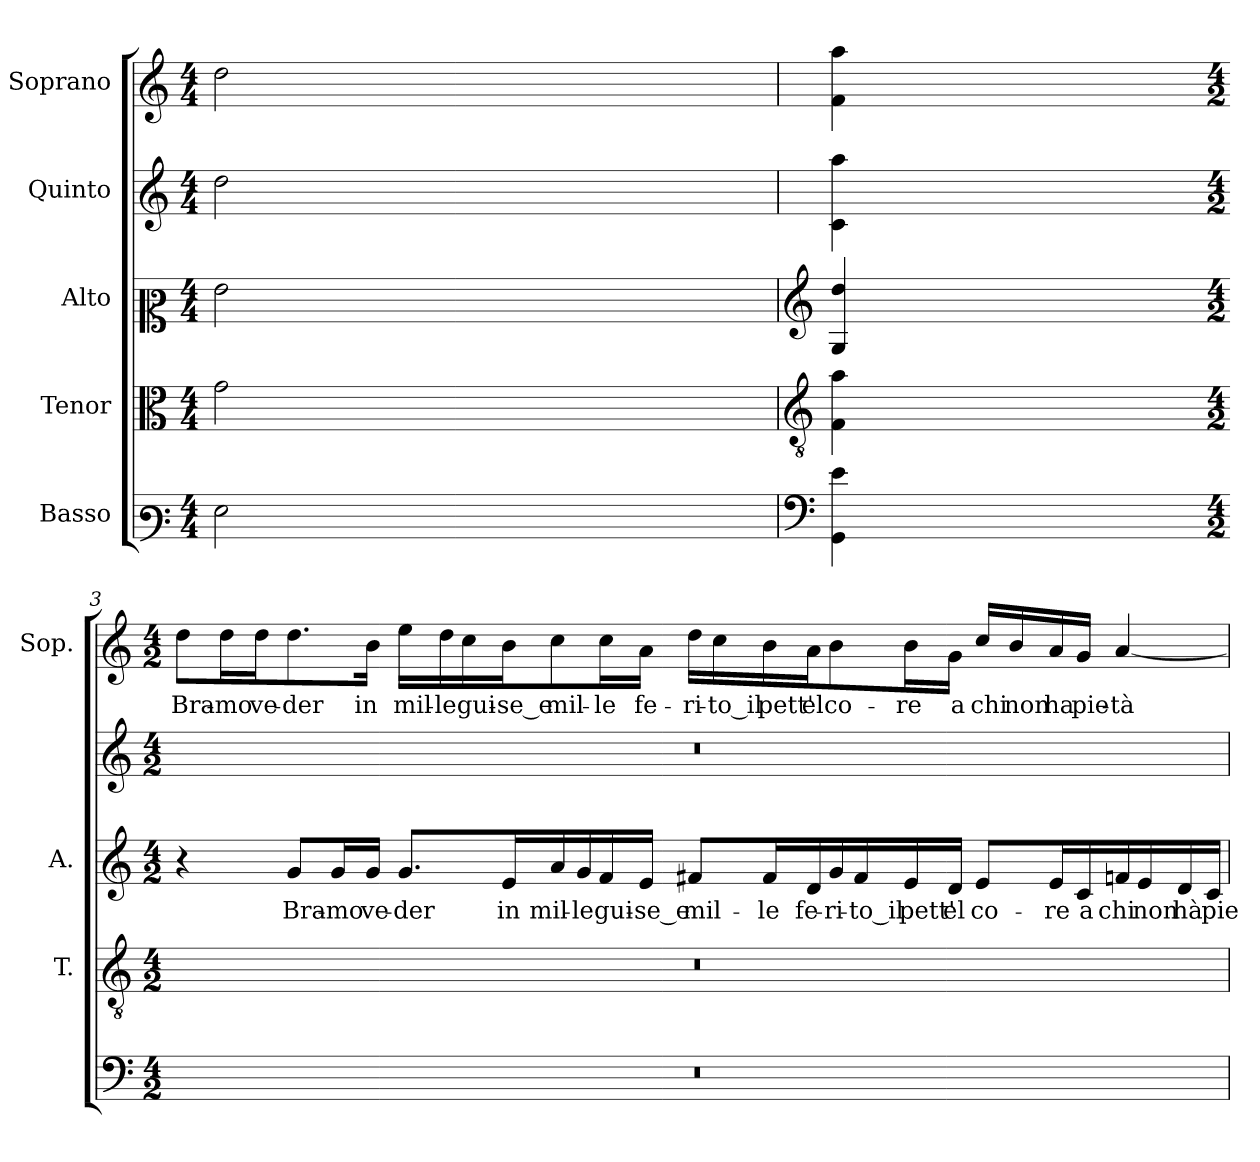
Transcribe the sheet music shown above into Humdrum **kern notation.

**kern	**kern	**kern	**text	**kern	**kern	**text
*part5	*part4	*part3	*part3	*part2	*part1	*part1
*staff5	*staff4	*staff3	*staff3	*staff2	*staff1	*staff1
*I"Basso	*I"Tenor	*I"Alto	*	*I"Quinto	*I"Soprano	*
*	*I'T.	*I'A.	*	*	*I'Sop.	*
!!LO:PB:g=z
*clefF3	*clefC3	*clefC2	*	*clefG2	*clefG2	*
*	*ITrd7c12	*	*	*	*	*
*k[]	*k[]	*k[]	*	*k[]	*k[]	*
*C:	*C:	*C:	*	*C:	*C:	*
*M4/4	*M4/4	*M4/4	*	*M4/4	*M4/4	*
=1	=1	=1	=1	=1	=1	=1
!LO:N:head=open	!LO:N:head=open	!LO:N:head=open	!	!LO:N:head=open	!LO:N:head=open	!
2Gi\	2Gi\	2gi\	.	2ddi\	2ddi\	.
=2	=2	=2	=2	=2	=2	=2
*clefF4	*clefGv2	*clefG2	*	*	*	*
4GGi\ 4ei	4FFi\ 4Ai	4Gi/ 4ddi	.	4ci\ 4aai	4fi\ 4aai	.
=3-	=3-	=3-	=3-	=3-	=3-	=3-
*M4/2	*M4/2	*M4/2	*	*M4/2	*M4/2	*
!LO:N:vis=1	!LO:N:vis=1	!	!	!LO:N:vis=1	!	!
!	!	!	!	!	!	!LO:LY:b:color=#000000
0r	0r	4r	.	0r	8ddi\L	Bra-
!	!	!	!	!	!	!LO:LY:b:color=#000000
.	.	.	.	.	16ddi\L	-mo
!	!	!	!	!	!	!LO:LY:b:color=#000000
.	.	.	.	.	16ddi\J	ve-
!	!	!	!LO:LY:b:color=#000000	!	!	!
!	!	!	!	!	!	!LO:LY:b:color=#000000
.	.	8gi/L	Bra-	.	8.ddi\	-der
!	!	!	!LO:LY:b:color=#000000	!	!	!
.	.	16gi/L	-mo	.	.	.
!	!	!	!LO:LY:b:color=#000000	!	!	!
!	!	!	!	!	!	!LO:LY:b:color=#000000
.	.	16gi/JJ	ve-	.	16bi\Jk	in
!	!	!	!LO:LY:b:color=#000000	!	!	!
!	!	!	!	!	!	!LO:LY:b:color=#000000
.	.	8.gi/L	-der	.	16eei\LL	mil-
!	!	!	!	!	!	!LO:LY:b:color=#000000
.	.	.	.	.	16ddi\	-le
!	!	!	!	!	!	!LO:LY:b:color=#000000
.	.	.	.	.	16cci\	gui-
!	!	!	!LO:LY:b:color=#000000	!	!	!
!	!	!	!	!	!	!LO:LY:b:color=#000000
.	.	16ei/L	in	.	16bi\J	-se_e
!	!	!	!LO:LY:b:color=#000000	!	!	!
!	!	!	!	!	!	!LO:LY:b:color=#000000
.	.	16ai/	mil-	.	8cci\	mil-
!	!	!	!LO:LY:b:color=#000000	!	!	!
.	.	16gi/	-le	.	.	.
!	!	!	!LO:LY:b:color=#000000	!	!	!
!	!	!	!	!	!	!LO:LY:b:color=#000000
.	.	16fi/	gui-	.	16cci\L	-le
!	!	!	!LO:LY:b:color=#000000	!	!	!
!	!	!	!	!	!	!LO:LY:b:color=#000000
.	.	16ei/JJ	-se_e	.	16ai\JJ	fe-
!	!	!	!LO:LY:b:color=#000000	!	!	!
!	!	!	!	!	!	!LO:LY:b:color=#000000
.	.	8f#Xi/L	mil-	.	16ddi\LL	-ri-
!	!	!	!	!	!	!LO:LY:b:color=#000000
.	.	.	.	.	16cci\	-to_il
!	!	!	!LO:LY:b:color=#000000	!	!	!
!	!	!	!	!	!	!LO:LY:b:color=#000000
.	.	16f#i/L	-le	.	16bi\	pett'
!	!	!	!LO:LY:b:color=#000000	!	!	!
!	!	!	!	!	!	!LO:LY:b:color=#000000
.	.	16di/	fe-	.	16ai\J	el
!	!	!	!LO:LY:b:color=#000000	!	!	!
!	!	!	!	!	!	!LO:LY:b:color=#000000
.	.	16gi/	-ri-	.	8bi\	co-
!	!	!	!LO:LY:b:color=#000000	!	!	!
.	.	16f#i/	-to_il	.	.	.
!	!	!	!LO:LY:b:color=#000000	!	!	!
!	!	!	!	!	!	!LO:LY:b:color=#000000
.	.	16ei/	pett'	.	16bi\L	-re
!	!	!	!LO:LY:b:color=#000000	!	!	!
!	!	!	!	!	!	!LO:LY:b:color=#000000
.	.	16di/JJ	el	.	16gi\JJ	a
!	!	!	!LO:LY:b:color=#000000	!	!	!
!	!	!	!	!	!	!LO:LY:b:color=#000000
.	.	8ei/L	co-	.	16cci/LL	chi
!	!	!	!	!	!	!LO:LY:b:color=#000000
.	.	.	.	.	16bi/	non
!	!	!	!LO:LY:b:color=#000000	!	!	!
!	!	!	!	!	!	!LO:LY:b:color=#000000
.	.	16ei/L	-re	.	16ai/	ha
!	!	!	!LO:LY:b:color=#000000	!	!	!
!	!	!	!	!	!	!LO:LY:b:color=#000000
.	.	16ci/	a	.	16gi/JJ	pie-
!	!	!	!LO:LY:b:color=#000000	!	!	!
!	!	!	!	!	!	!LO:LY:b:color=#000000
.	.	16fni/	chi	.	[<4ai/	-tà
!	!	!	!LO:LY:b:color=#000000	!	!	!
.	.	16ei/	non	.	.	.
!	!	!	!LO:LY:b:color=#000000	!	!	!
.	.	16di/	hà	.	.	.
!	!	!	!LO:LY:b:color=#000000	!	!	!
.	.	16ci/JJ	pie-	.	.	.
=	=	=	=	=	=	=
*-	*-	*-	*-	*-	*-	*-
